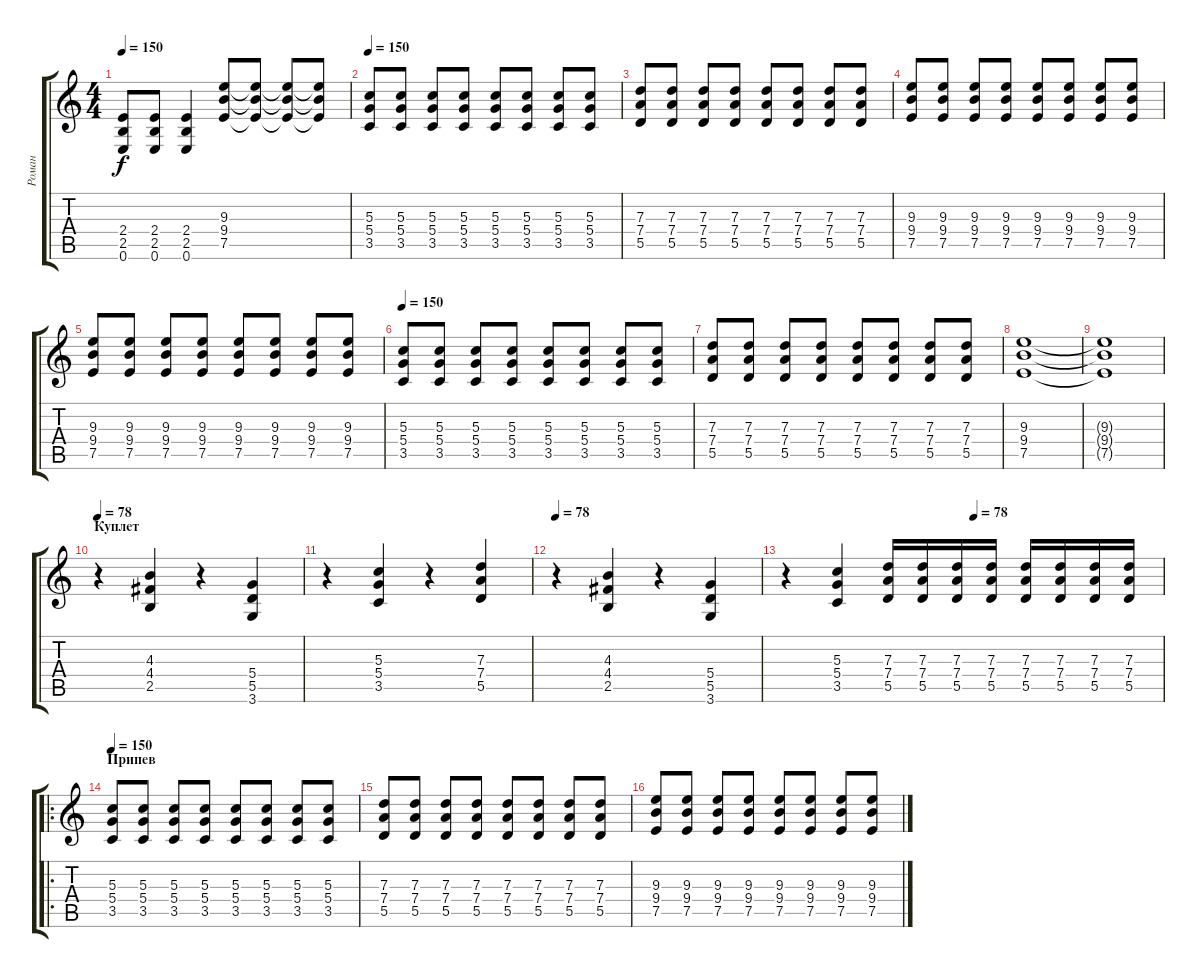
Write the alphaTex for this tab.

\track ("Роман" "Роман") {instrument acousticguitarsteel}
\staff {score tabs}
\tuning (E4 B3 G3 D3 A2 E2) {hide}
\ts (4 4)
\tempo 150
\clef g2
\ks c
(2.4{t} 2.5{t} 0.6{t}).8{dy f} (2.4 2.5 0.6).8 (2.4 2.5 0.6).4 (9.3 9.4 7.5).8 (9.3{t} 9.4{t} 7.5{t}).8 (9.3{t} 9.4{t} 7.5{t}).8 (9.3{t} 9.4{t} 7.5{t}).8 |
\tempo 150
(5.3 5.4 3.5).8{instrument distortionguitar} (5.3 5.4 3.5).8 (5.3 5.4 3.5).8 (5.3 5.4 3.5).8 (5.3 5.4 3.5).8 (5.3 5.4 3.5).8 (5.3 5.4 3.5).8 (5.3 5.4 3.5).8 |
(7.3 7.4 5.5).8 (7.3 7.4 5.5).8 (7.3 7.4 5.5).8 (7.3 7.4 5.5).8 (7.3 7.4 5.5).8 (7.3 7.4 5.5).8 (7.3 7.4 5.5).8 (7.3 7.4 5.5).8 |
(9.3 9.4 7.5).8 (9.3 9.4 7.5).8 (9.3 9.4 7.5).8 (9.3 9.4 7.5).8 (9.3 9.4 7.5).8 (9.3 9.4 7.5).8 (9.3 9.4 7.5).8 (9.3 9.4 7.5).8 |
(9.3 9.4 7.5).8 (9.3 9.4 7.5).8 (9.3 9.4 7.5).8 (9.3 9.4 7.5).8 (9.3 9.4 7.5).8 (9.3 9.4 7.5).8 (9.3 9.4 7.5).8 (9.3 9.4 7.5).8 |
\tempo 150
(5.3 5.4 3.5).8{instrument distortionguitar} (5.3 5.4 3.5).8 (5.3 5.4 3.5).8 (5.3 5.4 3.5).8 (5.3 5.4 3.5).8 (5.3 5.4 3.5).8 (5.3 5.4 3.5).8 (5.3 5.4 3.5).8 |
(7.3 7.4 5.5).8 (7.3 7.4 5.5).8 (7.3 7.4 5.5).8 (7.3 7.4 5.5).8 (7.3 7.4 5.5).8 (7.3 7.4 5.5).8 (7.3 7.4 5.5).8 (7.3 7.4 5.5).8 |
(9.3 9.4 7.5).1 |
(9.3{t} 9.4{t} 7.5{t}).1 |
\section ("" "Куплет")
\tempo 78
r.4{instrument distortionguitar} (4.3 4.4 2.5).4 r.4 (5.4 5.5 3.6).4 |
r.4 (5.3 5.4 3.5).4 r.4 (7.3 7.4 5.5).4 |
\tempo 78
r.4{instrument distortionguitar} (4.3 4.4 2.5).4 r.4 (5.4 5.5 3.6).4 |
\tempo (78 0.5)
r.4 (5.3 5.4 3.5).4 (7.3 7.4 5.5).16 (7.3 7.4 5.5).16 (7.3 7.4 5.5).16 (7.3 7.4 5.5).16 (7.3 7.4 5.5).16 (7.3 7.4 5.5).16 (7.3 7.4 5.5).16 (7.3 7.4 5.5).16 |
\ro
\section ("" "Припев")
\tempo 150
(5.3 5.4 3.5).8{instrument distortionguitar} (5.3 5.4 3.5).8 (5.3 5.4 3.5).8 (5.3 5.4 3.5).8 (5.3 5.4 3.5).8 (5.3 5.4 3.5).8 (5.3 5.4 3.5).8 (5.3 5.4 3.5).8 |
(7.3 7.4 5.5).8 (7.3 7.4 5.5).8 (7.3 7.4 5.5).8 (7.3 7.4 5.5).8 (7.3 7.4 5.5).8 (7.3 7.4 5.5).8 (7.3 7.4 5.5).8 (7.3 7.4 5.5).8 |
(9.3 9.4 7.5).8 (9.3 9.4 7.5).8 (9.3 9.4 7.5).8 (9.3 9.4 7.5).8 (9.3 9.4 7.5).8 (9.3 9.4 7.5).8 (9.3 9.4 7.5).8 (9.3 9.4 7.5).8
